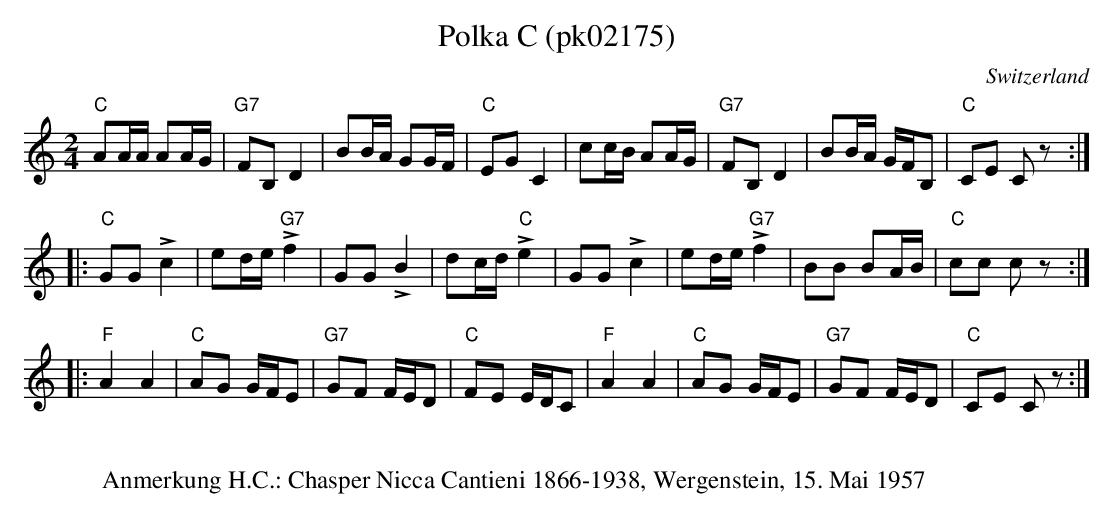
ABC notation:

X:1
T:Polka C (pk02175)
O:Switzerland
M:2/4
L:1/16
K:C major
"C"A2AA A2AG | "G7"F2B,2D4 | B2BA G2GF | "C"E2G2C4 | c2cB A2AG | "G7"F2B,2D4 | B2BA GFB,2 | "C"C2E2 C2z2 :|
|: "C"G2G2 !>!c4 | e2de !>!"G7"f4 | G2G2 !>!B4 | d2cd !>!"C"e4 | G2G2 !>!c4 |  e2de !>!"G7"f4 | B2B2 B2AB | "C"c2c2 c2z2 :|
|: "F"A4A4 | "C"A2G2 GFE2 | "G7"G2F2 FED2 | "C"F2E2 EDC2 | "F"A4A4 | "C"A2G2 GFE2 | "G7"G2F2 FED2 | "C"C2E2 C2z2 :|
W:
W:Anmerkung H.C.: Chasper Nicca Cantieni 1866-1938, Wergenstein, 15. Mai 1957
